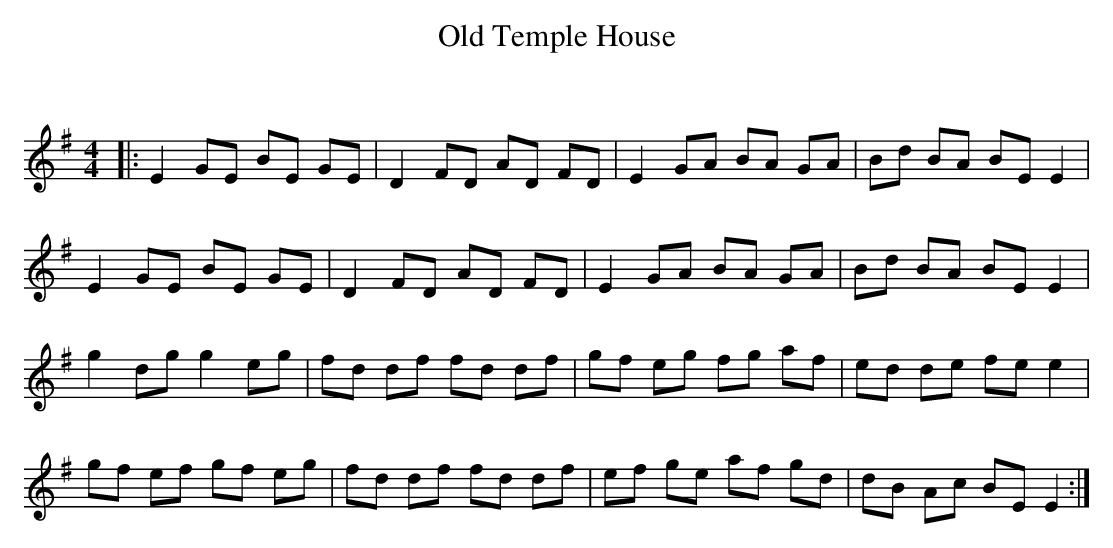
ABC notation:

X:1
T: Old Temple House
C:
Q: 232
K:Em
M:4/4
L:1/8
|:E2 GE BE GE|D2 FD AD FD|E2 GA BA GA|Bd BA BE E2|
E2 GE BE GE|D2 FD AD FD|E2 GA BA GA|Bd BA BE E2|
g2 dg g2 eg|fd df fd df|gf eg fg af|ed de fe e2|
gf ef gf eg|fd df fd df|ef ge af gd|dB Ac BE E2:|
